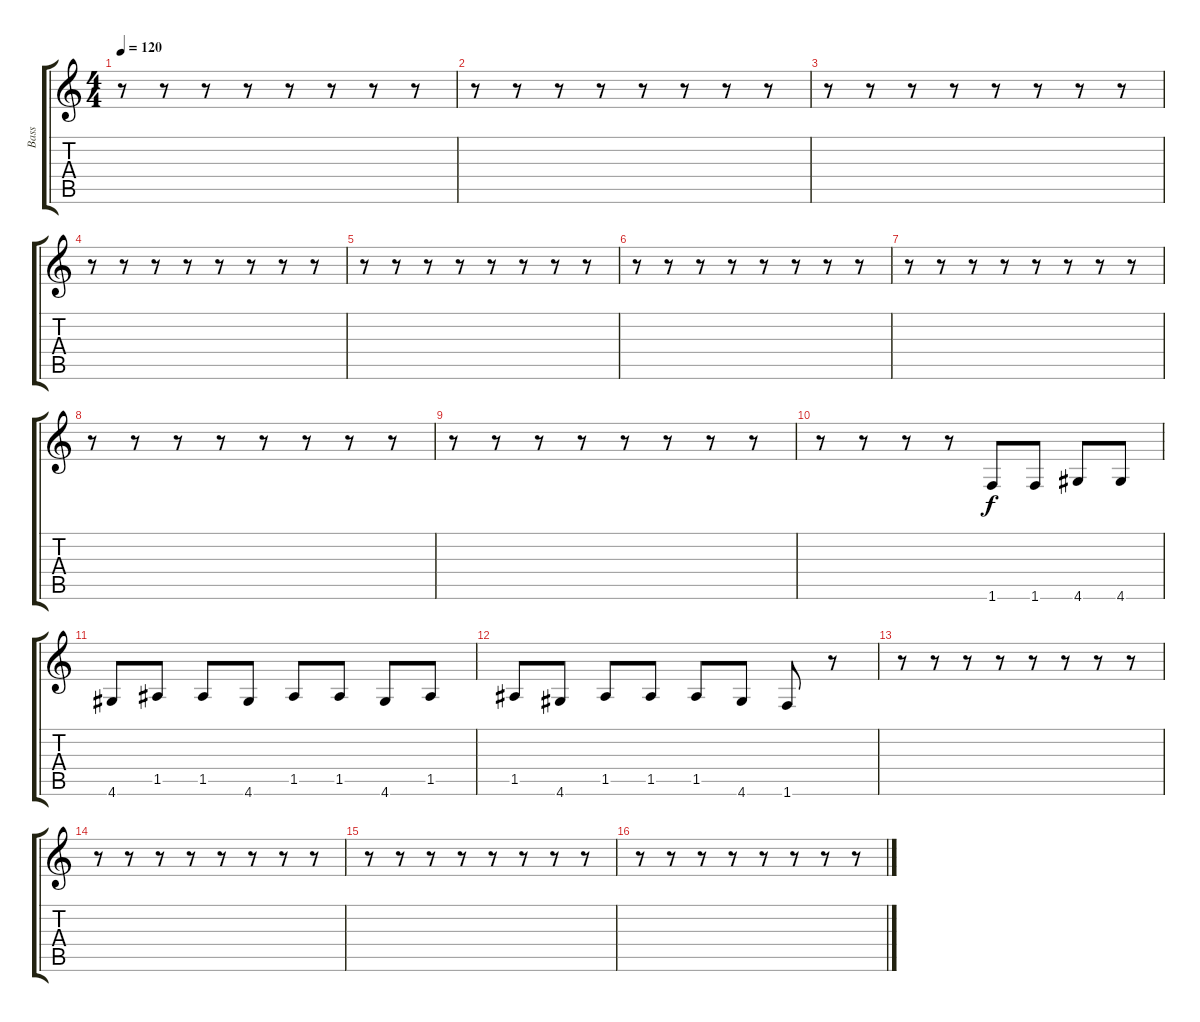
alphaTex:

\track ("Bass" "Bass") {instrument electricbasspick}
\staff {score tabs}
\tuning (E4 B3 G3 D3 A2 E2) {hide}
\ts (4 4)
\tempo 120
\clef g2
\ks c
r.8{dy f} r.8 r.8 r.8 r.8 r.8 r.8 r.8 |
r.8 r.8 r.8 r.8 r.8 r.8 r.8 r.8 |
r.8 r.8 r.8 r.8 r.8 r.8 r.8 r.8 |
r.8 r.8 r.8 r.8 r.8 r.8 r.8 r.8 |
r.8 r.8 r.8 r.8 r.8 r.8 r.8 r.8 |
r.8 r.8 r.8 r.8 r.8 r.8 r.8 r.8 |
r.8 r.8 r.8 r.8 r.8 r.8 r.8 r.8 |
r.8 r.8 r.8 r.8 r.8 r.8 r.8 r.8 |
r.8 r.8 r.8 r.8 r.8 r.8 r.8 r.8 |
r.8 r.8 r.8 r.8 1.6.8 1.6.8 4.6.8 4.6.8 |
4.6.8 1.5.8 1.5.8 4.6.8 1.5.8 1.5.8 4.6.8 1.5.8 |
1.5.8 4.6.8 1.5.8 1.5.8 1.5.8 4.6.8 1.6.8 r.8 |
r.8 r.8 r.8 r.8 r.8 r.8 r.8 r.8 |
r.8 r.8 r.8 r.8 r.8 r.8 r.8 r.8 |
r.8 r.8 r.8 r.8 r.8 r.8 r.8 r.8 |
r.8 r.8 r.8 r.8 r.8 r.8 r.8 r.8
